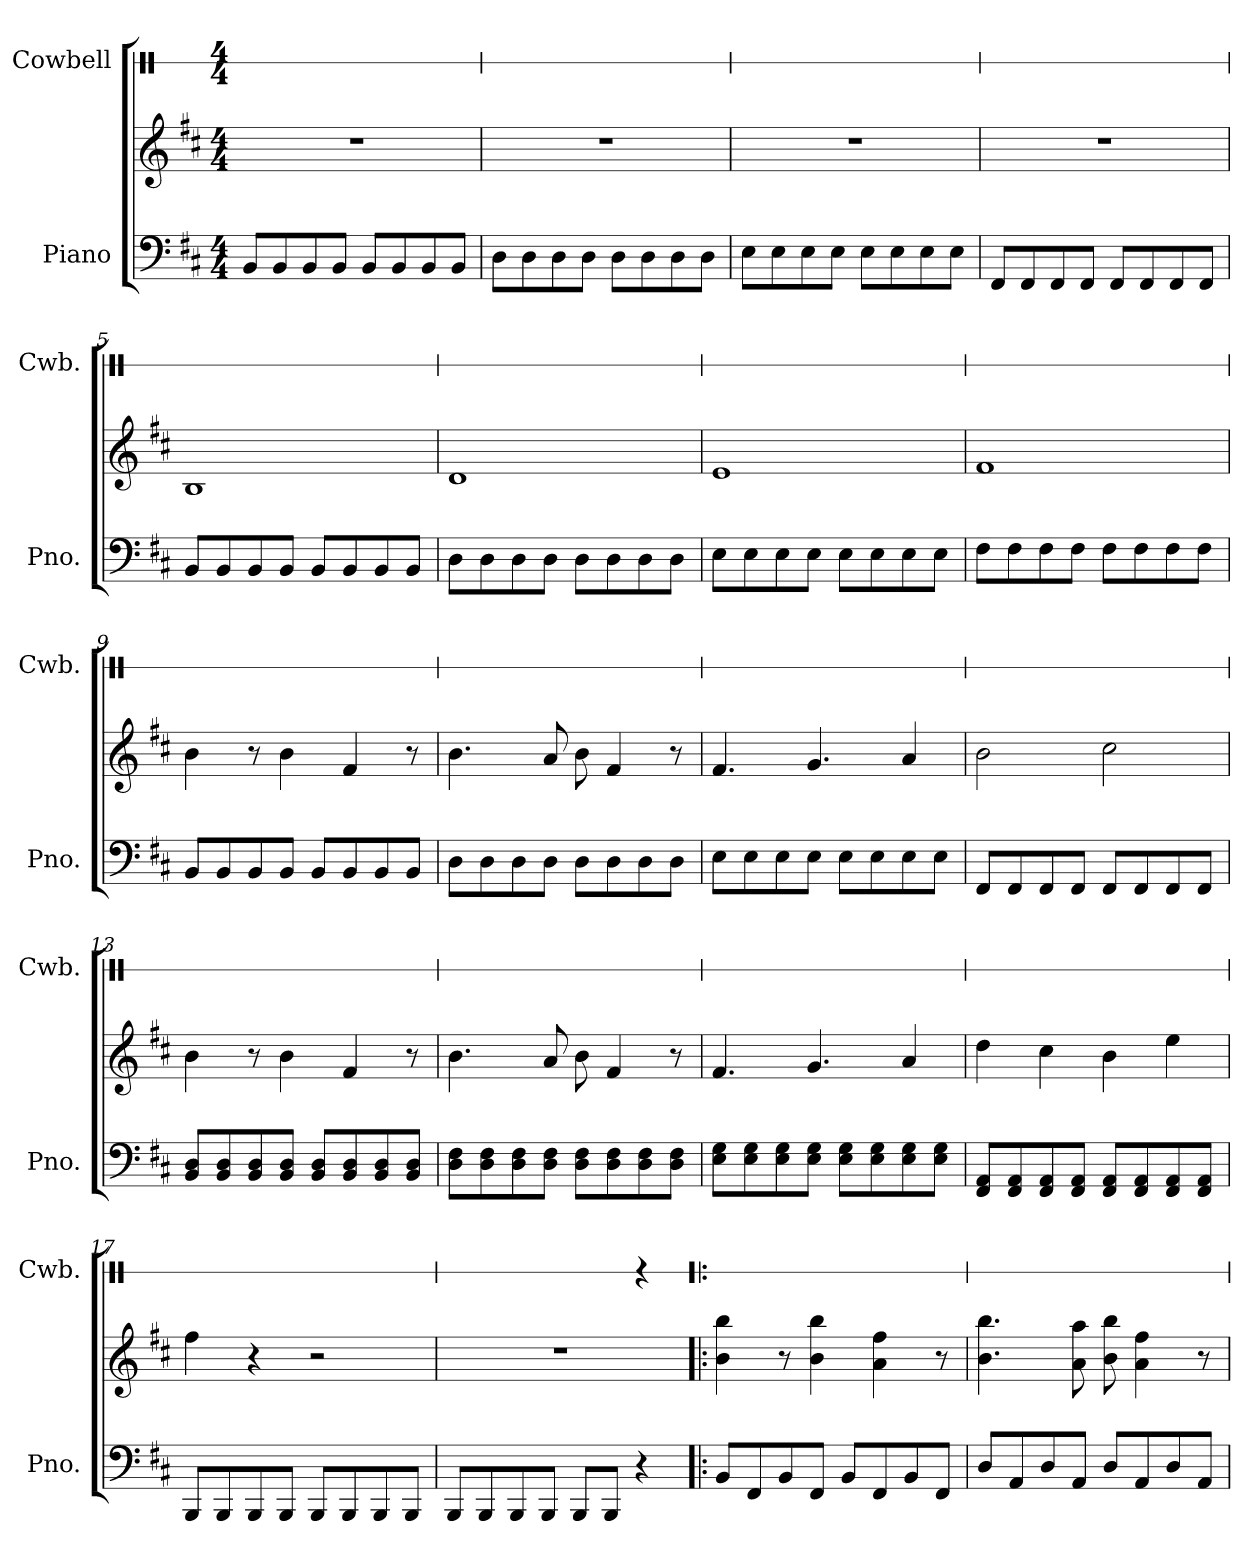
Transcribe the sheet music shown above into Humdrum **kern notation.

**kern	**kern	**kern
*part2	*part2	*part1
*staff3	*staff2	*staff1
*I"Piano	*	*I"Cowbell
*I'Pno.	*	*I'Cwb.
*	*	*stria1
*clefF4	*clefG2	*clefX
*k[f#c#]	*k[f#c#]	*k[]
*D:	*D:	*C:
*M4/4	*M4/4	*M4/4
=1	=1	=1
8BB/L	1r	4R\
8BB/	.	.
8BB/	.	4R\
8BB/J	.	.
8BB/L	.	4R\
8BB/	.	.
8BB/	.	4R\
8BB/J	.	.
=2	=2	=2
8D\L	1r	4R\
8D\	.	.
8D\	.	4R\
8D\J	.	.
8D\L	.	4R\
8D\	.	.
8D\	.	4R\
8D\J	.	.
=3	=3	=3
8E\L	1r	4R\
8E\	.	.
8E\	.	4R\
8E\J	.	.
8E\L	.	4R\
8E\	.	.
8E\	.	4R\
8E\J	.	.
=4	=4	=4
8FF#/L	1r	4R\
8FF#/	.	.
8FF#/	.	4R\
8FF#/J	.	.
8FF#/L	.	4R\
8FF#/	.	.
8FF#/	.	4R\
8FF#/J	.	.
!!LO:LB:g=z
=5	=5	=5
8BB/L	1B	4R\
8BB/	.	.
8BB/	.	4R\
8BB/J	.	.
8BB/L	.	4R\
8BB/	.	.
8BB/	.	4R\
8BB/J	.	.
=6	=6	=6
8D\L	1d	4R\
8D\	.	.
8D\	.	4R\
8D\J	.	.
8D\L	.	4R\
8D\	.	.
8D\	.	4R\
8D\J	.	.
=7	=7	=7
8E\L	1e	4R\
8E\	.	.
8E\	.	4R\
8E\J	.	.
8E\L	.	4R\
8E\	.	.
8E\	.	4R\
8E\J	.	.
=8	=8	=8
8F#\L	1f#	4R\
8F#\	.	.
8F#\	.	4R\
8F#\J	.	.
8F#\L	.	4R\
8F#\	.	.
8F#\	.	4R\
8F#\J	.	.
!!LO:LB:g=z
=9	=9	=9
8BB/L	4b\	4R\
8BB/	.	.
8BB/	8r	4R\
8BB/J	4b\	.
8BB/L	.	4R\
8BB/	4f#/	.
8BB/	.	4R\
8BB/J	8r	.
=10	=10	=10
8D\L	4.b\	4R\
8D\	.	.
8D\	.	4R\
8D\J	8a/	.
8D\L	8b\	4R\
8D\	4f#/	.
8D\	.	4R\
8D\J	8r	.
=11	=11	=11
8E\L	4.f#/	4R\
8E\	.	.
8E\	.	4R\
8E\J	4.g/	.
8E\L	.	4R\
8E\	.	.
8E\	4a/	4R\
8E\J	.	.
=12	=12	=12
8FF#/L	2b\	4R\
8FF#/	.	.
8FF#/	.	4R\
8FF#/J	.	.
8FF#/L	2cc#\	4R\
8FF#/	.	.
8FF#/	.	4R\
8FF#/J	.	.
!!LO:PB:g=z
=13	=13	=13
8BB/ 8D/L	4b\	4R\
8BB/ 8D/	.	.
8BB/ 8D/	8r	4R\
8BB/ 8D/J	4b\	.
8BB/ 8D/L	.	4R\
8BB/ 8D/	4f#/	.
8BB/ 8D/	.	4R\
8BB/ 8D/J	8r	.
=14	=14	=14
8D\ 8F#\L	4.b\	4R\
8D\ 8F#\	.	.
8D\ 8F#\	.	4R\
8D\ 8F#\J	8a/	.
8D\ 8F#\L	8b\	4R\
8D\ 8F#\	4f#/	.
8D\ 8F#\	.	4R\
8D\ 8F#\J	8r	.
=15	=15	=15
8E\ 8G\L	4.f#/	4R\
8E\ 8G\	.	.
8E\ 8G\	.	4R\
8E\ 8G\J	4.g/	.
8E\ 8G\L	.	4R\
8E\ 8G\	.	.
8E\ 8G\	4a/	4R\
8E\ 8G\J	.	.
=16	=16	=16
8FF#/ 8AA/L	4dd\	4R\
8FF#/ 8AA/	.	.
8FF#/ 8AA/	4cc#\	4R\
8FF#/ 8AA/J	.	.
8FF#/ 8AA/L	4b\	4R\
8FF#/ 8AA/	.	.
8FF#/ 8AA/	4ee\	4R\
8FF#/ 8AA/J	.	.
!!LO:LB:g=z
=17	=17	=17
8BBB/L	4ff#\	4R\
8BBB/	.	.
8BBB/	4r	4R\
8BBB/J	.	.
8BBB/L	2r	4R\
8BBB/	.	.
8BBB/	.	4R\
8BBB/J	.	.
=18	=18	=18
8BBB/L	1r	4R\
8BBB/	.	.
8BBB/	.	4R\
8BBB/J	.	.
8BBB/L	.	4R\
8BBB/J	.	.
4r	.	4r
=19!|:	=19!|:	=19!|:
8BB/L	4b\ 4bb\	4R\
8FF#/	.	.
8BB/	8r	4R\
8FF#/J	4b\ 4bb\	.
8BB/L	.	4R\
8FF#/	4a\ 4ff#\	.
8BB/	.	4R\
8FF#/J	8r	.
=20	=20	=20
8D/L	4.b\ 4.bb\	4R\
8AA/	.	.
8D/	.	4R\
8AA/J	8a\ 8aa\	.
8D/L	8b\ 8bb\	4R\
8AA/	4a\ 4ff#\	.
8D/	.	4R\
8AA/J	8r	.
=	=	=
*-	*-	*-
